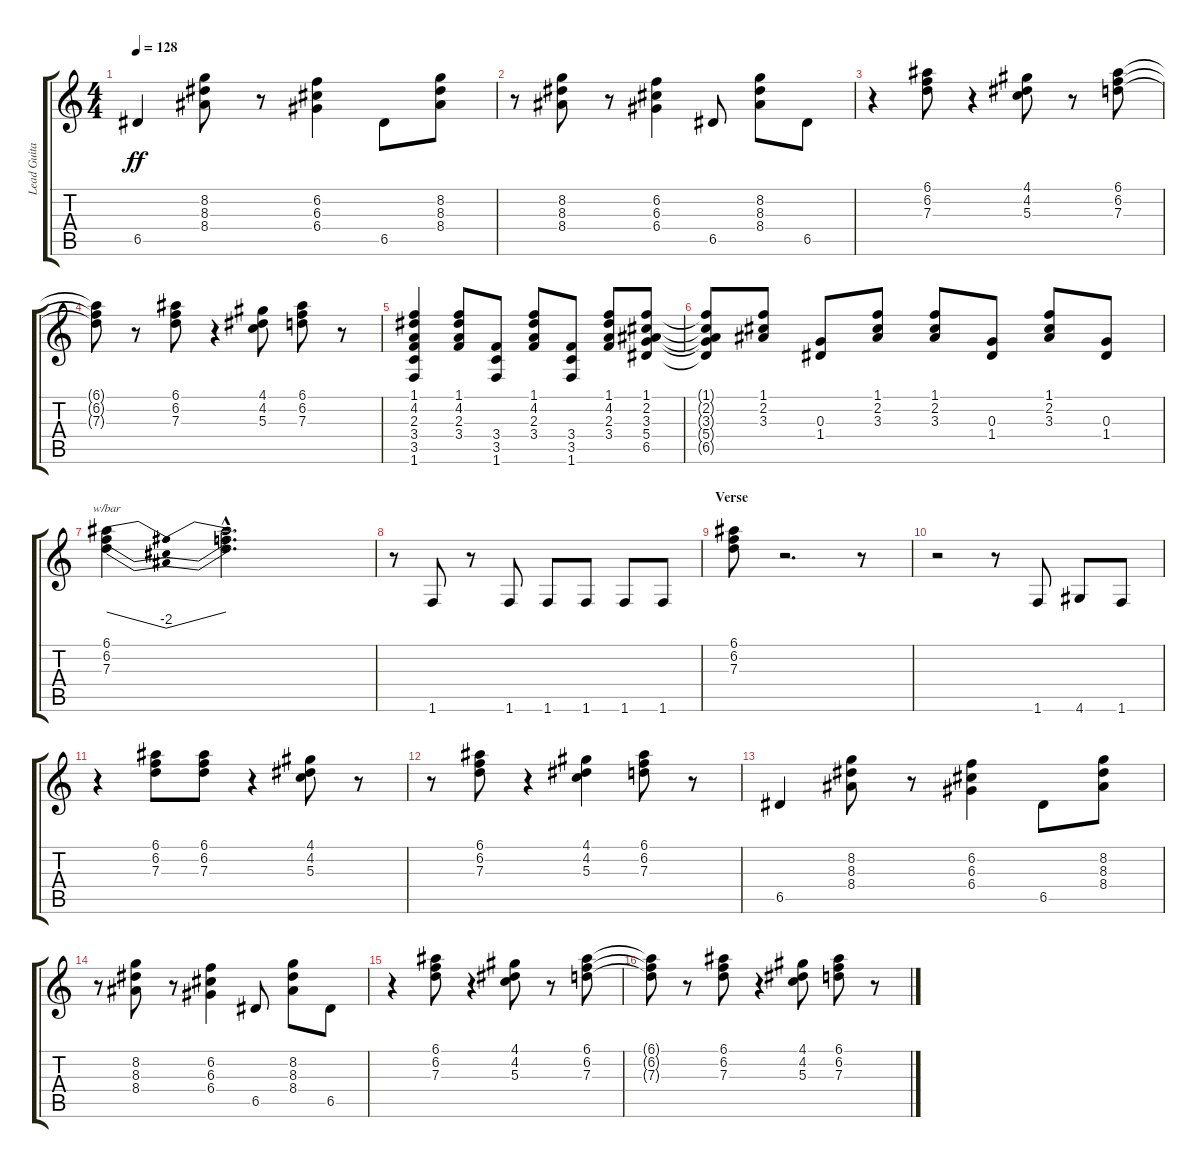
\track ("Lead Guitar" "Lead Guita") {instrument electricguitarclean}
\staff {score tabs}
\tuning (E4 B3 G3 D3 A2 E2) {hide}
\ts (4 4)
\tempo 128
\clef g2
\ks c
6.5.4{dy ff} (8.2 8.3 8.4).8 r.8 (6.2 6.3 6.4).4 6.5.8 (8.2 8.3 8.4).8 |
r.8 (8.2 8.3 8.4).8 r.8 (6.2 6.3 6.4).4 6.5.8 (8.2 8.3 8.4).8 6.5.8 |
r.4 (6.1 6.2 7.3).8 r.4 (4.1 4.2 5.3).8 r.8 (6.1 6.2 7.3).8 |
(6.1{t} 6.2{t} 7.3{t}).8 r.8 (6.1 6.2 7.3).8 r.4 (4.1 4.2 5.3).8 (6.1 6.2 7.3).8 r.8 |
(1.1 4.2 2.3 3.4 3.5 1.6).4 (1.1 4.2 2.3 3.4).8 (3.4 3.5 1.6).8 (1.1 4.2 2.3 3.4).8 (3.4 3.5 1.6).8 (1.1 4.2 2.3 3.4).8 (1.1 2.2 3.3 5.4 6.5).8 |
(1.1{t} 2.2{t} 3.3{t} 5.4{t} 6.5{t}).8 (1.1 2.2 3.3).8 (0.3 1.4).8 (1.1 2.2 3.3).8 (1.1 2.2 3.3).8 (0.3 1.4).8 (1.1 2.2 3.3).8 (0.3 1.4).8 |
(6.1 6.2 7.3).4{tbe (dip default 0 0 30 -8 60 0)} (6.1{hac t} 6.2{hac t} 7.3{hac t}).2{d} |
r.8{volume 16 instrument electricguitarmuted} 1.6.8 r.8 1.6.8 1.6.8 1.6.8 1.6.8 1.6.8 |
\section ("" "Verse")
(6.1 6.2 7.3).8{volume 15 instrument electricguitarclean} r.2{d} r.8 |
r.2 r.8 1.6.8{volume 16 instrument electricguitarclean} 4.6.8 1.6.8 |
r.4 (6.1 6.2 7.3).8{volume 12} (6.1 6.2 7.3).8 r.4 (4.1 4.2 5.3).8 r.8 |
r.8 (6.1 6.2 7.3).8 r.4 (4.1 4.2 5.3).4 (6.1 6.2 7.3).8 r.8 |
6.5.4 (8.2 8.3 8.4).8 r.8 (6.2 6.3 6.4).4 6.5.8 (8.2 8.3 8.4).8 |
r.8 (8.2 8.3 8.4).8 r.8 (6.2 6.3 6.4).4 6.5.8 (8.2 8.3 8.4).8 6.5.8 |
r.4 (6.1 6.2 7.3).8 r.4 (4.1 4.2 5.3).8 r.8 (6.1 6.2 7.3).8 |
(6.1{t} 6.2{t} 7.3{t}).8 r.8 (6.1 6.2 7.3).8 r.4 (4.1 4.2 5.3).8 (6.1 6.2 7.3).8 r.8
